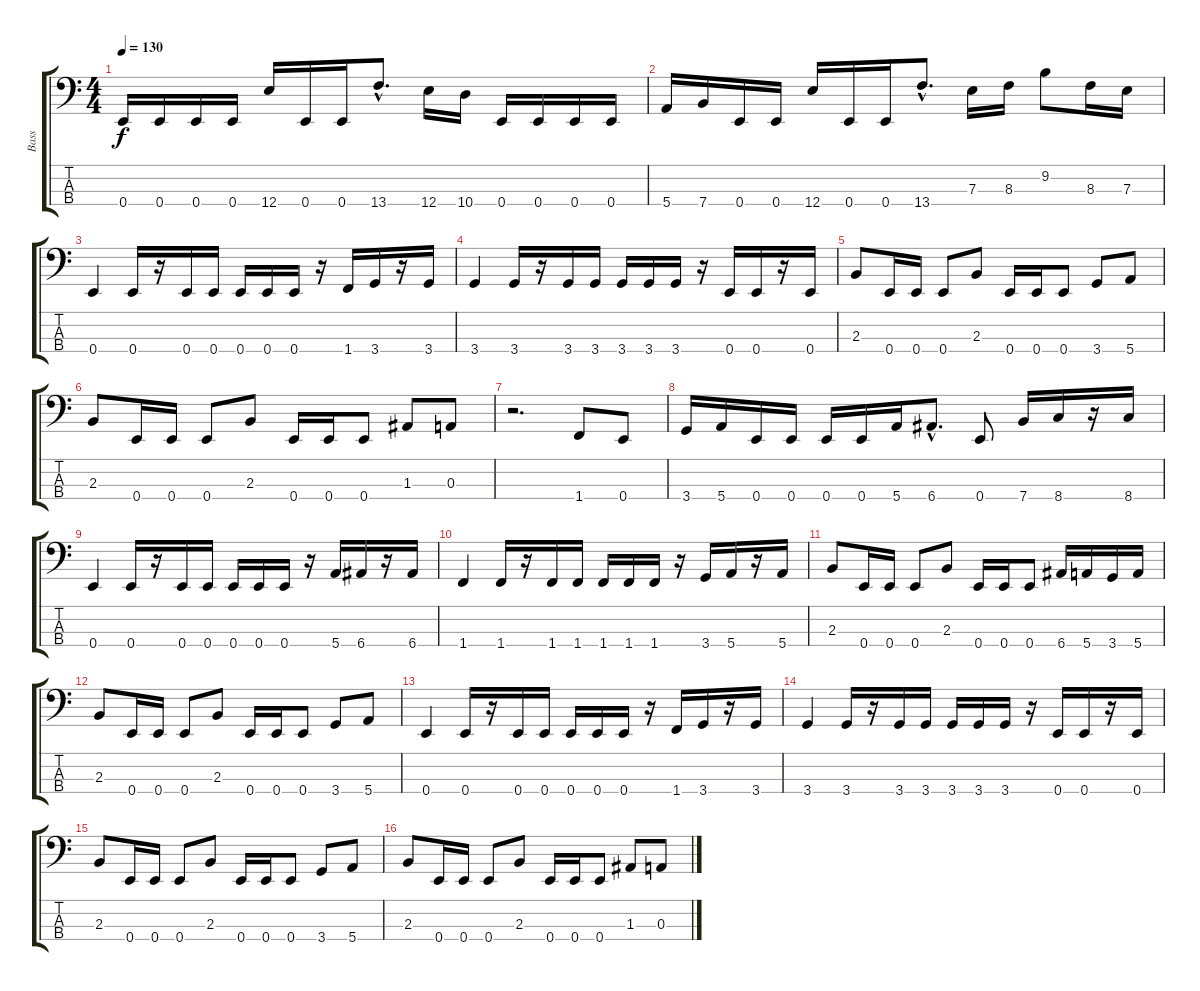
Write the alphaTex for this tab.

\track ("Bass" "Bass") {instrument electricbasspick}
\staff {score tabs}
\tuning (G2 D2 A1 E1) {hide}
\ts (4 4)
\tempo 130
\clef f4
\ks c
0.4.16{dy f} 0.4.16 0.4.16 0.4.16 12.4.16 0.4.16 0.4.16 13.4{hac}.8{d} 12.4.16 10.4.16 0.4.16 0.4.16 0.4.16 0.4.16 |
5.4.16 7.4.16 0.4.16 0.4.16 12.4.16 0.4.16 0.4.16 13.4{hac}.8{d} 7.3.16 8.3.16 9.2.8 8.3.16 7.3.16 |
0.4.4 0.4.16 r.16 0.4.16 0.4.16 0.4.16 0.4.16 0.4.16 r.16 1.4.16 3.4.16 r.16 3.4.16 |
3.4.4 3.4.16 r.16 3.4.16 3.4.16 3.4.16 3.4.16 3.4.16 r.16 0.4.16 0.4.16 r.16 0.4.16 |
2.3.8 0.4.16 0.4.16 0.4.8 2.3.8 0.4.16 0.4.16 0.4.8 3.4.8 5.4.8 |
2.3.8 0.4.16 0.4.16 0.4.8 2.3.8 0.4.16 0.4.16 0.4.8 1.3.8 0.3.8 |
r.2{d} 1.4.8 0.4.8 |
3.4.16 5.4.16 0.4.16 0.4.16 0.4.16 0.4.16 5.4.16 6.4{hac}.8{d} 0.4.8 7.4.16 8.4.16 r.16 8.4.16 |
0.4.4 0.4.16 r.16 0.4.16 0.4.16 0.4.16 0.4.16 0.4.16 r.16 5.4.16 6.4.16 r.16 6.4.16 |
1.4.4 1.4.16 r.16 1.4.16 1.4.16 1.4.16 1.4.16 1.4.16 r.16 3.4.16 5.4.16 r.16 5.4.16 |
2.3.8 0.4.16 0.4.16 0.4.8 2.3.8 0.4.16 0.4.16 0.4.8 6.4.16 5.4.16 3.4.16 5.4.16 |
2.3.8 0.4.16 0.4.16 0.4.8 2.3.8 0.4.16 0.4.16 0.4.8 3.4.8 5.4.8 |
0.4.4 0.4.16 r.16 0.4.16 0.4.16 0.4.16 0.4.16 0.4.16 r.16 1.4.16 3.4.16 r.16 3.4.16 |
3.4.4 3.4.16 r.16 3.4.16 3.4.16 3.4.16 3.4.16 3.4.16 r.16 0.4.16 0.4.16 r.16 0.4.16 |
2.3.8 0.4.16 0.4.16 0.4.8 2.3.8 0.4.16 0.4.16 0.4.8 3.4.8 5.4.8 |
2.3.8 0.4.16 0.4.16 0.4.8 2.3.8 0.4.16 0.4.16 0.4.8 1.3.8 0.3.8
